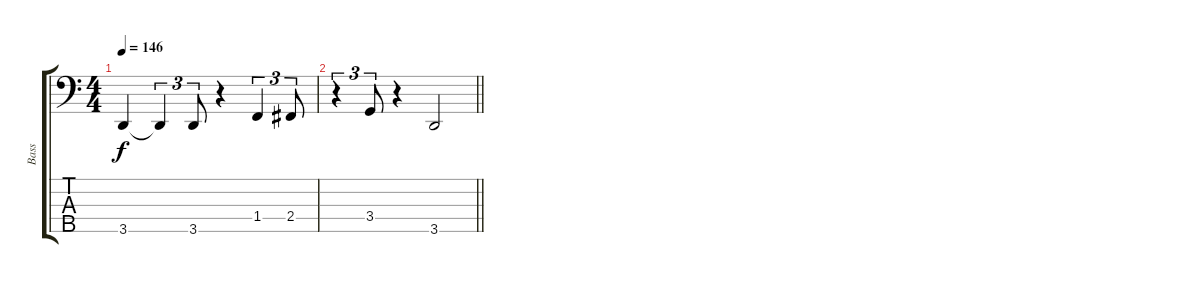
\track ("Bass" "Bass") {instrument slapbass1}
\staff {score tabs}
\tuning (G2 D2 A1 E1 B0) {hide}
\ts (4 4)
\tempo 146
\clef f4
\ks c
3.5.4{dy f} 3.5{t}.4{tu (3 2)} 3.5.8{tu (3 2)} r.4 1.4.4{tu (3 2)} 2.4.8{tu (3 2)} |
\barLineRight lightlight
r.4{tu (3 2)} 3.4.8{tu (3 2)} r.4 3.5.2
